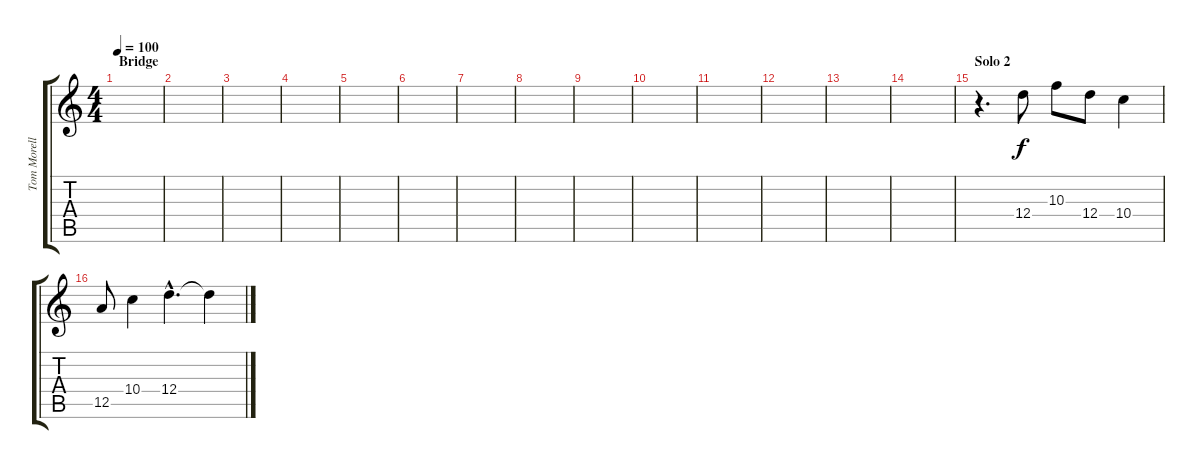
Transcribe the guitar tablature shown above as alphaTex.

\track ("Tom Morello - Solo Guitar" "Tom Morell") {instrument electricguitarclean}
\staff {score tabs}
\tuning (E4 B3 G3 D3 A2 E2) {hide}
\ts (4 4)
\section ("" "Bridge")
\tempo 100
\clef g2
\ks c
|
|
|
|
|
|
|
|
|
|
|
|
|
|
\section ("" "Solo 2")
r.4{d} 12.4.8 10.3.8 12.4.8 10.4.4 |
12.5.8 10.4.4 12.4{hac}.4{d} 12.4{t}.4
